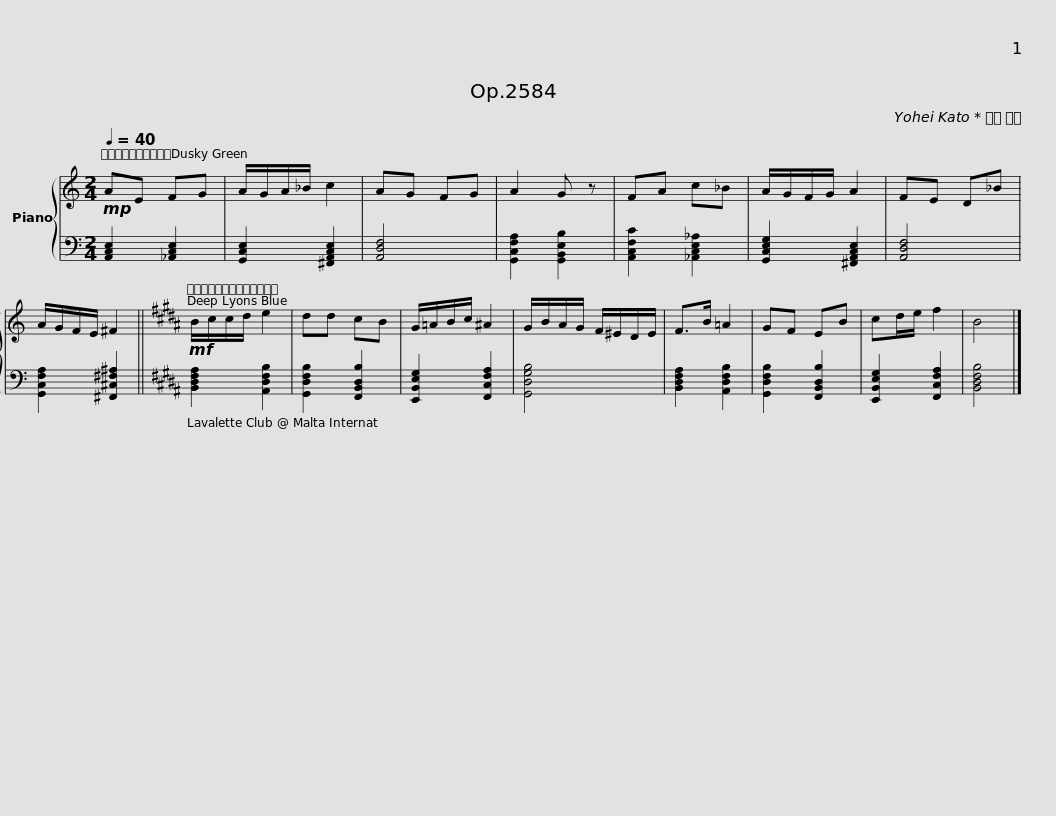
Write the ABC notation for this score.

X:1
%%score { 1 | 2 }
L:1/8
Q:1/4=40
M:2/4
I:linebreak $
K:C
V:1 treble
V:2 bass
V:1
!mp! AE FG | A/G/A/_B/ c2 | AG FG | A2 G z | FA c_B | %5
 A/G/F/G/ A2 | FE D_B | A/G/F/E/ ^F2 ||$[K:B]!mf! B/c/c/d/ e2 | dd cB | %10
 G/=A/B/c/ ^A2 | G/B/A/G/ F/^E/D/E/ | F>B =A2 | GF EB | cd/e/ f2 | %15
 B4 |] %16
V:2
 [A,,C,E,]2 [_A,,C,E,]2 | [G,,C,E,]2 [^F,,A,,C,E,]2 | [A,,D,F,]4 | [G,,C,F,A,]2 [G,,B,,E,B,]2 | [A,,C,F,C]2 [_A,,C,E,_A,]2 | %5
 [G,,C,E,G,]2 [^F,,A,,C,E,]2 | [A,,D,F,]4 | [G,,C,F,A,]2 [^F,,^C,^F,^A,]2 ||$[K:B] [B,,D,F,A,]2 [A,,D,F,B,]2 | [G,,D,F,B,]2 [F,,B,,D,B,]2 | %10
 [E,,B,,E,G,]2 [F,,C,F,A,]2 | [G,,D,G,B,]4 | [B,,D,F,A,]2 [A,,D,F,B,]2 | [G,,D,F,B,]2 [F,,B,,D,B,]2 | [E,,B,,E,G,]2 [F,,C,F,A,]2 | %15
 [B,,D,F,B,]4 |] %16
